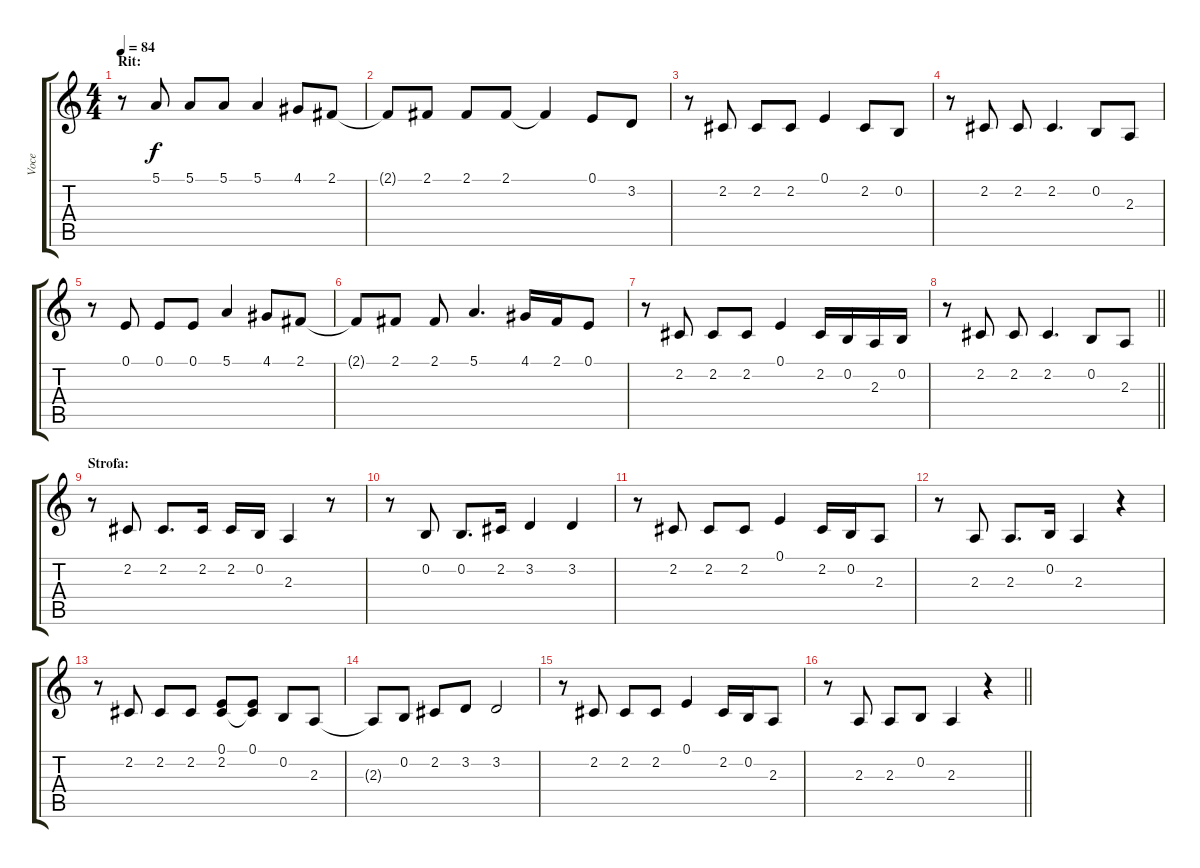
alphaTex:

\track ("Voce" "Voce") {instrument clarinet}
\staff {score tabs}
\tuning (E4 B3 G3 D3 A2 E2) {hide}
\ts (4 4)
\section ("" "Rit:")
\tempo 84
\clef g2
\ks c
r.8{dy f} 5.1.8 5.1.8 5.1.8 5.1.4 4.1.8 2.1.8 |
2.1{t}.8 2.1.8 2.1.8 2.1.8 2.1{t}.4 0.1.8 3.2.8 |
r.8 2.2.8 2.2.8 2.2.8 0.1.4 2.2.8 0.2.8 |
r.8 2.2.8 2.2.8 2.2.4{d} 0.2.8 2.3.8 |
r.8 0.1.8 0.1.8 0.1.8 5.1.4 4.1.8 2.1.8 |
2.1{t}.8 2.1.8 2.1.8 5.1.4{d} 4.1.16 2.1.16 0.1.8 |
r.8 2.2.8 2.2.8 2.2.8 0.1.4 2.2.16 0.2.16 2.3.16 0.2.16 |
\barLineRight lightlight
r.8 2.2.8 2.2.8 2.2.4{d} 0.2.8 2.3.8 |
\section ("" "Strofa:")
r.8 2.2.8 2.2.8{d} 2.2.16 2.2.16 0.2.16 2.3.4 r.8 |
r.8 0.2.8 0.2.8{d} 2.2.16 3.2.4 3.2.4 |
r.8 2.2.8 2.2.8 2.2.8 0.1.4 2.2.16 0.2.16 2.3.8 |
r.8 2.3.8 2.3.8{d} 0.2.16 2.3.4 r.4 |
r.8 2.2.8 2.2.8 2.2.8 (0.1 2.2).8 (0.1 2.2{t}).8 0.2.8 2.3.8 |
2.3{t}.8 0.2.8 2.2.8 3.2.8 3.2.2 |
r.8 2.2.8 2.2.8 2.2.8 0.1.4 2.2.16 0.2.16 2.3.8 |
\barLineRight lightlight
r.8 2.3.8 2.3.8 0.2.8 2.3.4 r.4
